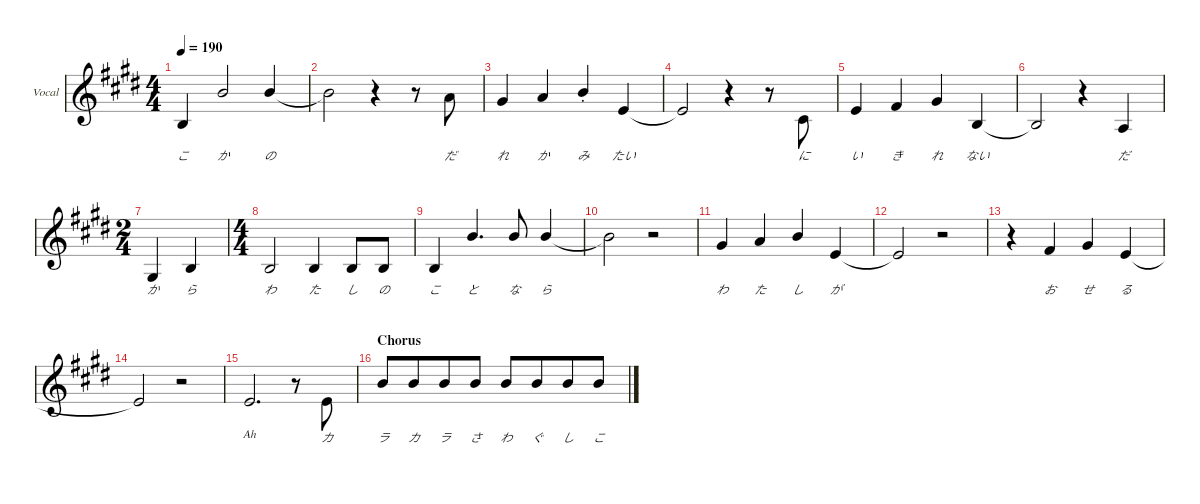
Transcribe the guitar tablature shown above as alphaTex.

\defaultSystemsLayout 4
\hideDynamics
\bracketExtendMode nobrackets
\firstSystemTrackNameOrientation horizontal
\track ("Vocal" "Vocal") {defaultSystemsLayout 4 mute instrument lead7fifths}
\staff {score}
\tuning (E4 B3 G3 D3 A2 E2)
\ts (4 4)
\tempo 190
\clef g2
\scale
0.231214
\ks e
0.2{acc forcenatural}.4{lyrics (0 "こ") lyrics (1 "") lyrics (2 "") lyrics (3 "") lyrics (4 "") dy f beam Up} 7.1{acc forcenatural}.2{lyrics (0 "か") lyrics (1 "") lyrics (2 "") lyrics (3 "") lyrics (4 "") beam Up} 7.1{acc forcenatural}.4{lyrics (0 "の") lyrics (1 "") lyrics (2 "") lyrics (3 "") lyrics (4 "") beam Up} |
\scale
0.235531 7.1{t acc forcenatural}.2{beam Down} r.4{beam Down} r.8{beam Down} 5.1{acc forcenatural}.8{lyrics (0 "だ") lyrics (1 "") lyrics (2 "") lyrics (3 "") lyrics (4 "") beam Up} |
\scale
0.229986 4.1{acc #}.4{lyrics (0 "れ") lyrics (1 "") lyrics (2 "") lyrics (3 "") lyrics (4 "") beam Up} 5.1{acc forcenatural}.4{lyrics (0 "か") lyrics (1 "") lyrics (2 "") lyrics (3 "") lyrics (4 "") beam Up} 7.1{st acc forcenatural}.4{lyrics (0 "み") lyrics (1 "") lyrics (2 "") lyrics (3 "") lyrics (4 "") beam Up} 0.1{acc forcenatural}.4{lyrics (0 "たい") lyrics (1 "") lyrics (2 "") lyrics (3 "") lyrics (4 "") beam Up} |
\scale
0.303368 0.1{t acc forcenatural}.2{beam Up} r.4{beam Down} r.8{beam Down} 2.2{acc #}.8{lyrics (0 "に") lyrics (1 "") lyrics (2 "") lyrics (3 "") lyrics (4 "") beam Up} |
\scale
0.229342 0.1{acc forcenatural}.4{lyrics (0 "い") lyrics (1 "") lyrics (2 "") lyrics (3 "") lyrics (4 "") beam Up} 2.1{acc #}.4{lyrics (0 "き") lyrics (1 "") lyrics (2 "") lyrics (3 "") lyrics (4 "") beam Up} 4.1{acc #}.4{lyrics (0 "れ") lyrics (1 "") lyrics (2 "") lyrics (3 "") lyrics (4 "") beam Up} 0.2{acc forcenatural}.4{lyrics (0 "ない") lyrics (1 "") lyrics (2 "") lyrics (3 "") lyrics (4 "") beam Up} |
\scale
0.23475 0.2{t acc forcenatural}.2{beam Up} r.4{beam Down} 2.3{acc forcenatural}.4{lyrics (0 "だ") lyrics (1 "") lyrics (2 "") lyrics (3 "") lyrics (4 "") beam Up} |
\ts (2 4)
\beaming (8 2 2)
\scale
0.23254 1.3{acc #}.4{lyrics (0 "か") lyrics (1 "") lyrics (2 "") lyrics (3 "") lyrics (4 "") beam Up} 0.2{acc forcenatural}.4{lyrics (0 "ら") lyrics (1 "") lyrics (2 "") lyrics (3 "") lyrics (4 "") beam Up} |
\ts (4 4)
\beaming (8 4 4)
\scale
0.303368 0.2{acc forcenatural}.2{lyrics (0 "わ") lyrics (1 "") lyrics (2 "") lyrics (3 "") lyrics (4 "") beam Up} 0.2{acc forcenatural}.4{lyrics (0 "た") lyrics (1 "") lyrics (2 "") lyrics (3 "") lyrics (4 "") beam Up} 0.2{acc forcenatural}.8{lyrics (0 "し") lyrics (1 "") lyrics (2 "") lyrics (3 "") lyrics (4 "") beam Up} 0.2{acc forcenatural}.8{lyrics (0 "の") lyrics (1 "") lyrics (2 "") lyrics (3 "") lyrics (4 "") beam Up} |
\scale
0.229342 0.2{acc forcenatural}.4{lyrics (0 "こ") lyrics (1 "") lyrics (2 "") lyrics (3 "") lyrics (4 "") beam Up} 7.1{acc forcenatural}.4{d lyrics (0 "と") lyrics (1 "") lyrics (2 "") lyrics (3 "") lyrics (4 "") beam Up} 7.1{acc forcenatural}.8{lyrics (0 "な") lyrics (1 "") lyrics (2 "") lyrics (3 "") lyrics (4 "") beam Up} 7.1{acc forcenatural}.4{lyrics (0 "ら") lyrics (1 "") lyrics (2 "") lyrics (3 "") lyrics (4 "") beam Up} |
\scale
0.235079 7.1{t acc forcenatural}.2{beam Down} r.2{beam Down} |
\scale
0.232211 4.1{acc #}.4{lyrics (0 "わ") lyrics (1 "") lyrics (2 "") lyrics (3 "") lyrics (4 "") beam Up} 5.1{acc forcenatural}.4{lyrics (0 "た") lyrics (1 "") lyrics (2 "") lyrics (3 "") lyrics (4 "") beam Up} 7.1{acc forcenatural}.4{lyrics (0 "し") lyrics (1 "") lyrics (2 "") lyrics (3 "") lyrics (4 "") beam Up} 0.1{acc forcenatural}.4{lyrics (0 "が") lyrics (1 "") lyrics (2 "") lyrics (3 "") lyrics (4 "") beam Up} |
\scale
0.302263 0.1{t acc forcenatural}.2{beam Up} r.2{beam Down} |
\scale
0.230447 r.4{beam Down} 2.1{acc #}.4{lyrics (0 "お") lyrics (1 "") lyrics (2 "") lyrics (3 "") lyrics (4 "") beam Up} 4.1{acc #}.4{lyrics (0 "せ") lyrics (1 "") lyrics (2 "") lyrics (3 "") lyrics (4 "") beam Up} 0.1{acc forcenatural}.4{lyrics (0 "る") lyrics (1 "") lyrics (2 "") lyrics (3 "") lyrics (4 "") beam Up} |
\scale
0.23475 0.1{t acc forcenatural}.2{beam Up} r.2{beam Down} |
\scale
0.23254 0.1{acc forcenatural}.2{d lyrics (0 "Ah") lyrics (1 "") lyrics (2 "") lyrics (3 "") lyrics (4 "") beam Up} r.8{beam Down} 0.1{acc forcenatural}.8{lyrics (0 "カ") lyrics (1 "") lyrics (2 "") lyrics (3 "") lyrics (4 "") beam Up} |
\section ("" "Chorus")
\scale
0.303368 7.1{acc forcenatural}.8{lyrics (0 "ラ") lyrics (1 "") lyrics (2 "") lyrics (3 "") lyrics (4 "") beam Up} 7.1{acc forcenatural}.8{lyrics (0 "カ") lyrics (1 "") lyrics (2 "") lyrics (3 "") lyrics (4 "") beam Up} 7.1{acc forcenatural}.8{lyrics (0 "ラ") lyrics (1 "") lyrics (2 "") lyrics (3 "") lyrics (4 "") beam Up} 7.1{acc forcenatural}.8{lyrics (0 "さ") lyrics (1 "") lyrics (2 "") lyrics (3 "") lyrics (4 "") beam Up} 7.1{acc forcenatural}.8{lyrics (0 "わ") lyrics (1 "") lyrics (2 "") lyrics (3 "") lyrics (4 "") beam Up} 7.1{acc forcenatural}.8{lyrics (0 "ぐ") lyrics (1 "") lyrics (2 "") lyrics (3 "") lyrics (4 "") beam Up} 7.1{acc forcenatural}.8{lyrics (0 "し") lyrics (1 "") lyrics (2 "") lyrics (3 "") lyrics (4 "") beam Up} 7.1{acc forcenatural}.8{lyrics (0 "こ") lyrics (1 "") lyrics (2 "") lyrics (3 "") lyrics (4 "") beam Up}
